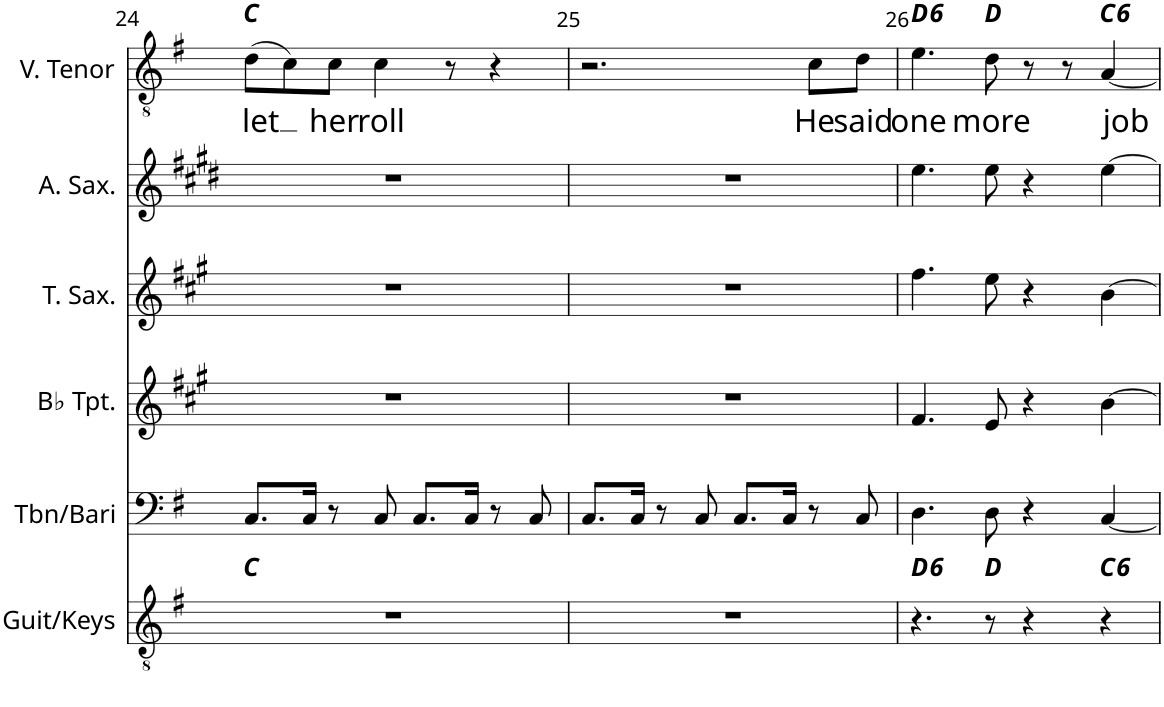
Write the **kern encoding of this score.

**kern	**harte	**kern	**kern	**kern	**kern	**kern	**text	**harte
*part6	*part6	*part5	*part4	*part3	*part2	*part1	*part1	*part1
*staff6	*	*staff5	*staff4	*staff3	*staff2	*staff1	*staff1	*
*I"Guit/Keys	*	*I"Tbn/Bari	*I"Bb Trumpet	*I"Tenor Saxophone	*I"Alto Saxophone	*I"V. Tenor	*	*
*I'Guit/Keys	*	*I'Tbn/Bari	*I'Bb Tpt.	*I'T. Sax.	*I'A. Sax.	*I'V. Tenor	*	*
!!LO:PB:g=z
*clefGv2	*	*clefF4	*clefG2	*clefG2	*clefG2	*clefGv2	*	*
*	*	*	*Trd1c2	*Trd8c14	*Trd5c9	*	*	*
*k[f#]	*	*k[f#]	*k[f#c#g#]	*k[f#c#g#]	*k[f#c#g#d#]	*k[f#]	*	*
*M4/4	*	*M4/4	*M4/4	*M4/4	*M4/4	*M4/4	*	*
=24	=24	=24	=24	=24	=24	=24	=24	=24
!	!	!	!	!	!	!	!LO:LY:b	!
1r	C:maj	8.C/L	1r	1r	1r	(8d\L	let	C:maj
.	.	.	.	.	.	8c\)	.	.
.	.	16C/Jk	.	.	.	.	.	.
!	!	!	!	!	!	!	!LO:LY:b	!
.	.	8r	.	.	.	8c\J	her	.
!	!	!	!	!	!	!	!LO:LY:b	!
.	.	8C/	.	.	.	4c\	roll	.
.	.	8.C/L	.	.	.	.	.	.
.	.	.	.	.	.	8r	.	.
.	.	16C/Jk	.	.	.	.	.	.
.	.	8r	.	.	.	4r	.	.
.	.	8C/	.	.	.	.	.	.
=25	=25	=25	=25	=25	=25	=25	=25	=25
1r	.	8.C/L	1r	1r	1r	2.r	.	.
.	.	16C/Jk	.	.	.	.	.	.
.	.	8r	.	.	.	.	.	.
.	.	8C/	.	.	.	.	.	.
.	.	8.C/L	.	.	.	.	.	.
.	.	16C/Jk	.	.	.	.	.	.
!	!	!	!	!	!	!	!LO:LY:b	!
.	.	8r	.	.	.	8c\L	He	.
!	!	!	!	!	!	!	!LO:LY:b	!
.	.	8C/	.	.	.	8d\J	said	.
=26	=26	=26	=26	=26	=26	=26	=26	=26
!	!LO:H:kt=6	!	!	!	!	!	!LO:LY:b	!LO:H:kt=6
4.r	D:maj6	4.D\	4.f#/	4.ff#\	4.ee\	4.e\	one	D:maj6
!	!	!	!	!	!	!	!LO:LY:b	!
8r	D:maj	8D\	8e/	8ee\	8ee\	8d\	more	D:maj
4r	.	4r	4r	4r	4r	8r	.	.
.	.	.	.	.	.	8r	.	.
!	!LO:H:kt=6	!	!	!	!	!	!LO:LY:b	!LO:H:kt=6
4r	C:maj6	[4C/	[4b\	[4b\	[4ee\	[4A/	job	C:maj6
=	=	=	=	=	=	=	=	=
*-	*-	*-	*-	*-	*-	*-	*-	*-
